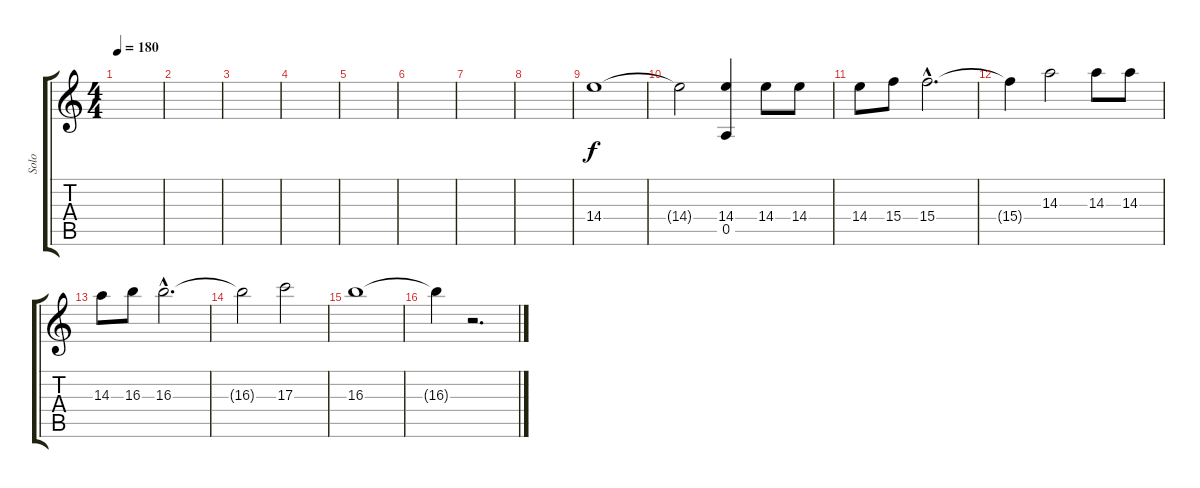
\track ("Solo" "Solo") {instrument overdrivenguitar}
\staff {score tabs}
\tuning (E4 B3 G3 D3 A2 E2) {hide}
\ts (4 4)
\tempo 180
\clef g2
\ks c
|
|
|
|
|
|
|
|
14.4.1 |
14.4{t}.2 (14.4 0.5).4 14.4.8 14.4.8 |
14.4.8 15.4.8 15.4{hac}.2{d} |
15.4{t}.4 14.3.2 14.3.8 14.3.8 |
14.3.8 16.3.8 16.3{hac}.2{d} |
16.3{t}.2 17.3.2 |
16.3.1 |
16.3{t}.4{volume 0} r.2{d}
